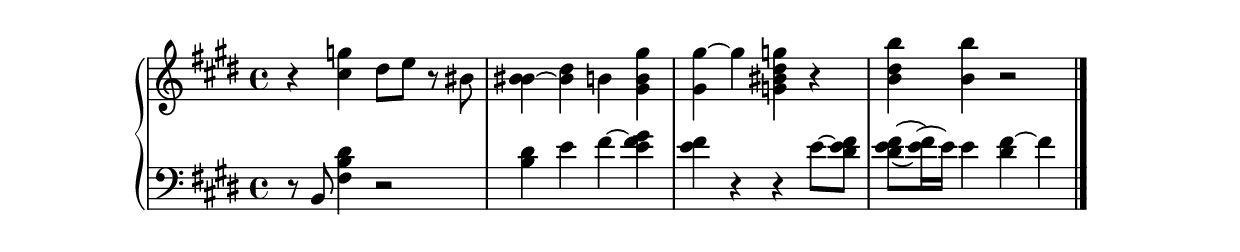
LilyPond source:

% lilypond --pspdfopt=TeX -dcrop file.ly

\version "2.22.2"
\language "english"

\new GrandStaff <<
\new Staff \relative c'' {
\clef treble
\key e \major

r4
<< cs4 g'4 >>
ds8[
e8]
r8
bs8

<< bs4 b4~ >>
<< b4 ds4 >>
b4
<< gs4 b4 gs'4 >>

<< gs4~ gs,4 >>
gs'4
<< g,4 bs4 ds4 g4 >>
r4

<< b,4 ds4 b'4 >>
<< b,4 b'4 >>
r2


}


\new Staff \relative c {
\clef bass
\key e \major

r8
b8
<< fs'4 b4 ds4 >>
r2

<< b4 ds4 >>
e4
fs4~
<< e4 fs4 gs4 >>

<< e4 fs4 >>
r4
r4
e8~
<< ds8 e8 fs8 >>

<< ds8~ e8 fs8~ >>
<< e16~ fs16 >>
e16
e4
<< ds4 fs4~ >>
fs4

\bar "|."

}
>>